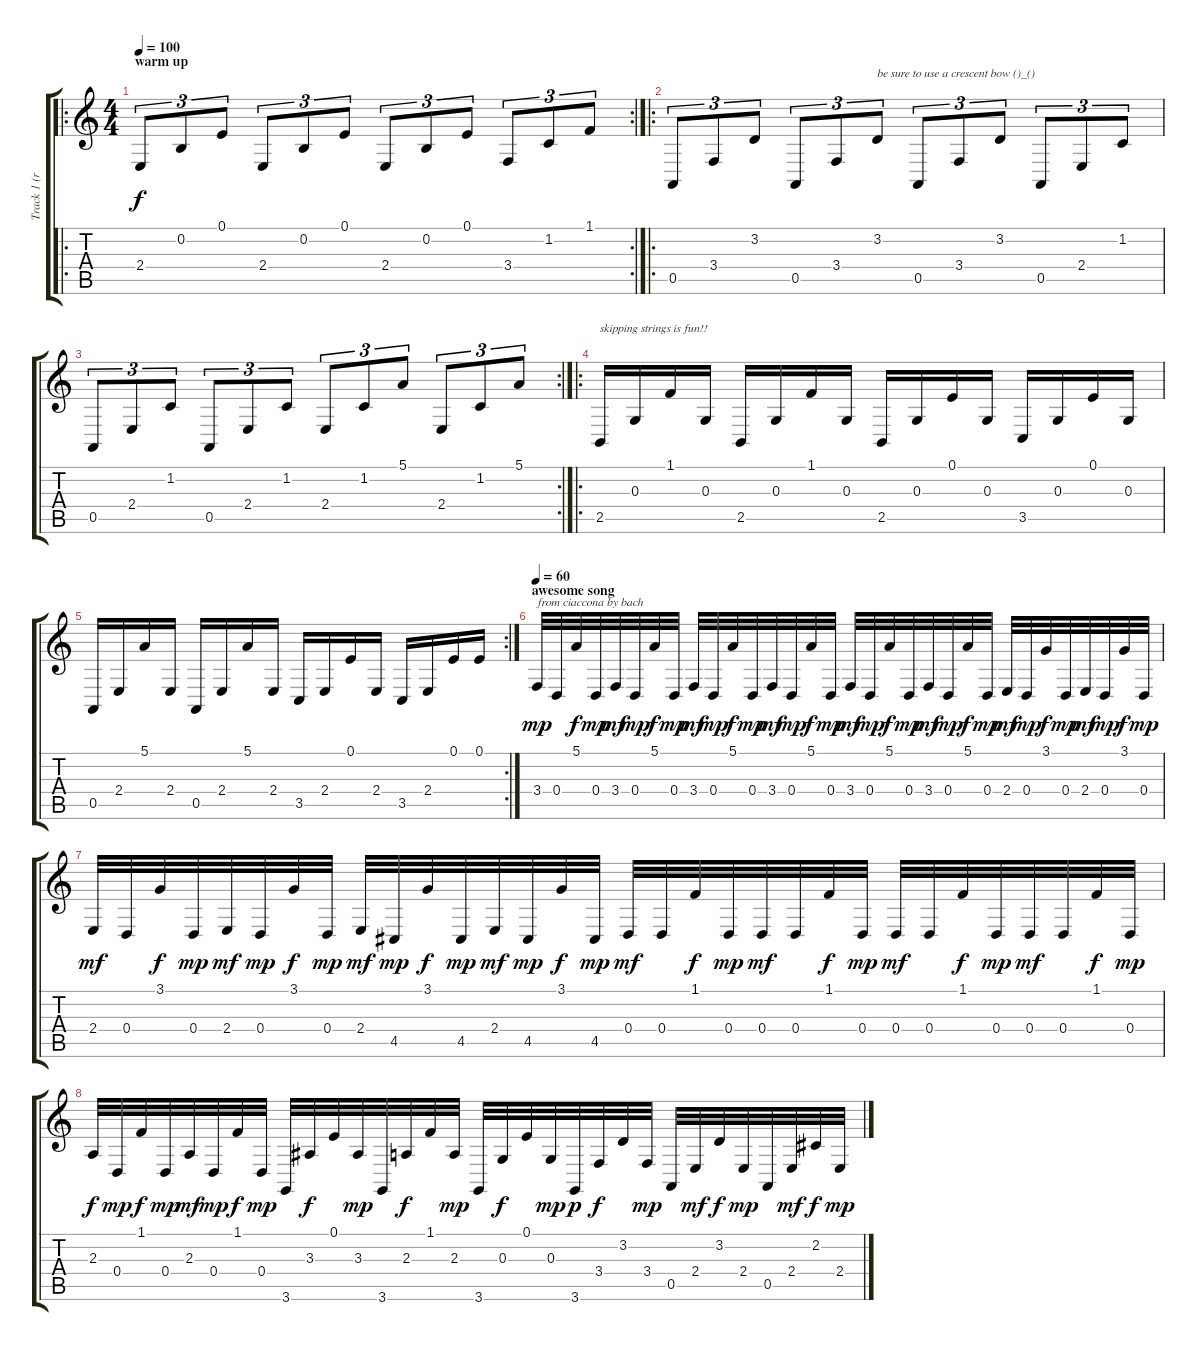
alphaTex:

\track ("Track 1 (read)" "Track 1 (r") {instrument violin}
\staff {score tabs}
\tuning (E4 B3 G3 D3 A2 E2) {hide}
\ro
\rc 2
\ts (4 4)
\section ("" "warm up")
\tempo 100
\clef g2
\ks c
2.4.8{tu (3 2) dy f instrument violin} 0.2.8{tu (3 2)} 0.1.8{tu (3 2)} 2.4.8{tu (3 2)} 0.2.8{tu (3 2)} 0.1.8{tu (3 2)} 2.4.8{tu (3 2)} 0.2.8{tu (3 2)} 0.1.8{tu (3 2)} 3.4.8{tu (3 2)} 1.2.8{tu (3 2)} 1.1.8{tu (3 2)} |
\ro
0.5.8{tu (3 2)} 3.4.8{tu (3 2)} 3.2.8{tu (3 2)} 0.5.8{tu (3 2)} 3.4.8{tu (3 2)} 3.2.8{tu (3 2) txt "be sure to use a crescent bow ()_()"} 0.5.8{tu (3 2)} 3.4.8{tu (3 2)} 3.2.8{tu (3 2)} 0.5.8{tu (3 2)} 2.4.8{tu (3 2)} 1.2.8{tu (3 2)} |
\rc 2
0.5.8{tu (3 2)} 2.4.8{tu (3 2)} 1.2.8{tu (3 2)} 0.5.8{tu (3 2)} 2.4.8{tu (3 2)} 1.2.8{tu (3 2)} 2.4.8{tu (3 2)} 1.2.8{tu (3 2)} 5.1.8{tu (3 2)} 2.4.8{tu (3 2)} 1.2.8{tu (3 2)} 5.1.8{tu (3 2)} |
\ro
2.5.16{txt "skipping strings is fun!!"} 0.3.16 1.1.16 0.3.16 2.5.16 0.3.16 1.1.16 0.3.16 2.5.16 0.3.16 0.1.16 0.3.16 3.5.16 0.3.16 0.1.16 0.3.16 |
\rc 2
0.5.16 2.4.16 5.1.16 2.4.16 0.5.16 2.4.16 5.1.16 2.4.16 3.5.16 2.4.16 0.1.16 2.4.16 3.5.16 2.4.16 0.1.16 0.1.16 |
\section ("" "awesome song")
\tempo 60
3.4.32{txt "from ciaccona by bach" dy mp} 0.4.32 5.1.32{dy f} 0.4.32{dy mp} 3.4.32{dy mf} 0.4.32{dy mp} 5.1.32{dy f} 0.4.32{dy mp} 3.4.32{dy mf} 0.4.32{dy mp} 5.1.32{dy f} 0.4.32{dy mp} 3.4.32{dy mf} 0.4.32{dy mp} 5.1.32{dy f} 0.4.32{dy mp} 3.4.32{dy mf} 0.4.32{dy mp} 5.1.32{dy f} 0.4.32{dy mp} 3.4.32{dy mf} 0.4.32{dy mp} 5.1.32{dy f} 0.4.32{dy mp} 2.4.32{dy mf} 0.4.32{dy mp} 3.1.32{dy f} 0.4.32{dy mp} 2.4.32{dy mf} 0.4.32{dy mp} 3.1.32{dy f} 0.4.32{dy mp} |
2.4.32{dy mf} 0.4.32 3.1.32{dy f} 0.4.32{dy mp} 2.4.32{dy mf} 0.4.32{dy mp} 3.1.32{dy f} 0.4.32{dy mp} 2.4.32{dy mf} 4.5.32{dy mp} 3.1.32{dy f} 4.5.32{dy mp} 2.4.32{dy mf} 4.5.32{dy mp} 3.1.32{dy f} 4.5.32{dy mp} 0.4.32{dy mf} 0.4.32 1.1.32{dy f} 0.4.32{dy mp} 0.4.32{dy mf} 0.4.32 1.1.32{dy f} 0.4.32{dy mp} 0.4.32{dy mf} 0.4.32 1.1.32{dy f} 0.4.32{dy mp} 0.4.32{dy mf} 0.4.32 1.1.32{dy f} 0.4.32{dy mp} |
2.3.32{dy f} 0.4.32{dy mp} 1.1.32{dy f} 0.4.32{dy mp} 2.3.32{dy mf} 0.4.32{dy mp} 1.1.32{dy f} 0.4.32{dy mp} 3.6.32 3.3.32{dy f} 0.1.32 3.3.32{dy mp} 3.6.32 2.3.32{dy f} 1.1.32 2.3.32{dy mp} 3.6.32 0.3.32{dy f} 0.1.32 0.3.32{dy mp} 3.6.32{dy p} 3.4.32{dy f} 3.2.32 3.4.32{dy mp} 0.5.32 2.4.32{dy mf} 3.2.32{dy f} 2.4.32{dy mp} 0.5.32 2.4.32{dy mf} 2.2.32{dy f} 2.4.32{dy mp}
